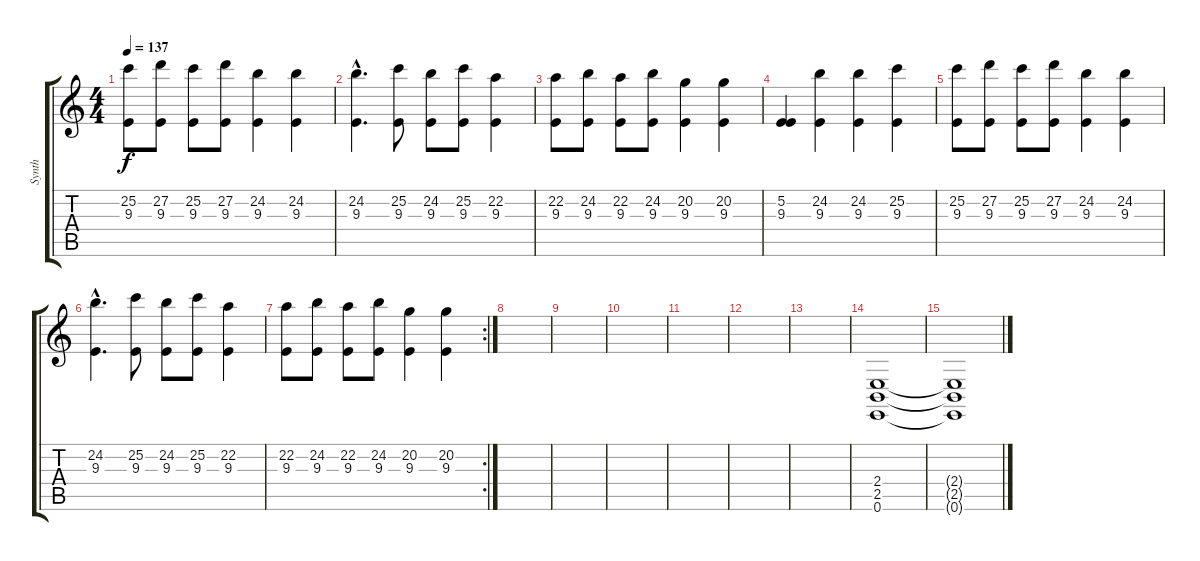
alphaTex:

\track ("Synth" "Synth") {instrument stringensemble1}
\staff {score tabs}
\tuning (E4 B3 G3 D3 A2 E2) {hide}
\ts (4 4)
\tempo 137
\clef g2
\ks c
(25.2 9.3).8{dy f} (27.2 9.3).8 (25.2 9.3).8 (27.2 9.3).8 (24.2 9.3).4 (24.2 9.3).4 |
(24.2{hac} 9.3{hac}).4{d} (25.2 9.3).8 (24.2 9.3).8 (25.2 9.3).8 (22.2 9.3).4 |
(22.2 9.3).8 (24.2 9.3).8 (22.2 9.3).8 (24.2 9.3).8 (20.2 9.3).4 (20.2 9.3).4 |
(5.2 9.3).4 (24.2 9.3).4 (24.2 9.3).4 (25.2 9.3).4 |
(25.2 9.3).8 (27.2 9.3).8 (25.2 9.3).8 (27.2 9.3).8 (24.2 9.3).4 (24.2 9.3).4 |
(24.2{hac} 9.3{hac}).4{d} (25.2 9.3).8 (24.2 9.3).8 (25.2 9.3).8 (22.2 9.3).4 |
\rc 2
(22.2 9.3).8 (24.2 9.3).8 (22.2 9.3).8 (24.2 9.3).8 (20.2 9.3).4 (20.2 9.3).4 |
|
|
|
|
|
|
(2.4 2.5 0.6).1{volume 13} |
(2.4{t} 2.5{t} 0.6{t}).1
